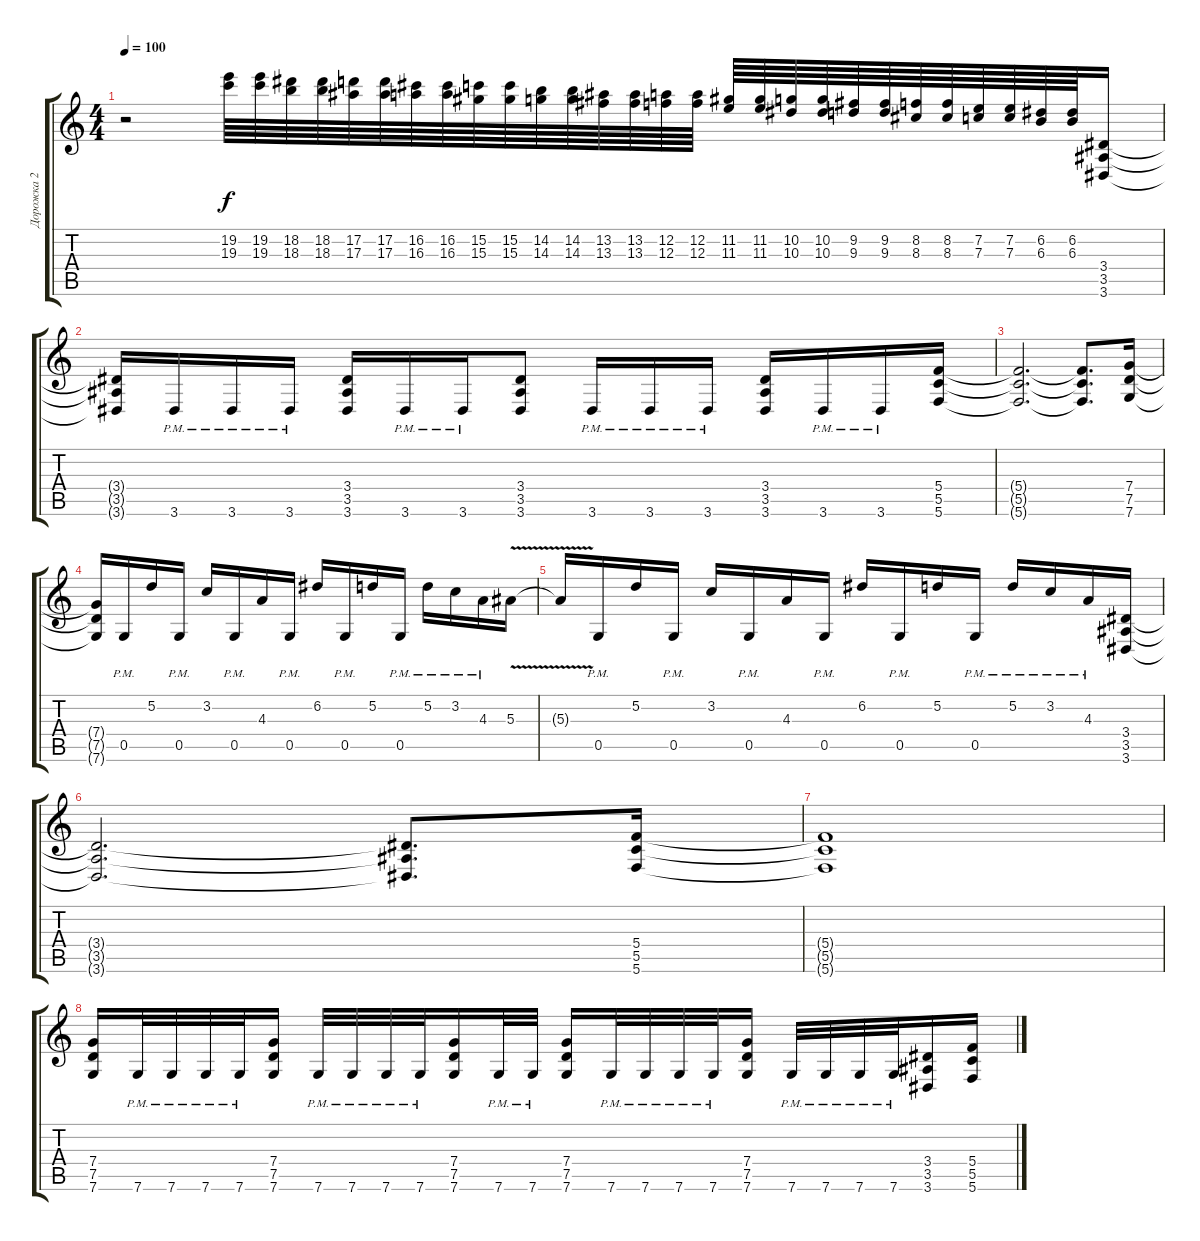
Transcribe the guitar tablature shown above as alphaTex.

\track ("Дорожка 2" "Дорожка 2") {instrument distortionguitar}
\staff {score tabs}
\tuning (D4 A3 F3 C3 G2 C2) {hide}
\ts (4 4)
\tempo 100
\clef g2
\ks c
r.2{dy f} (19.2 19.3).64 (19.2 19.3).64 (18.2 18.3).64 (18.2 18.3).64 (17.2 17.3).64 (17.2 17.3).64 (16.2 16.3).64 (16.2 16.3).64 (15.2 15.3).64 (15.2 15.3).64 (14.2 14.3).64 (14.2 14.3).64 (13.2 13.3).64 (13.2 13.3).64 (12.2 12.3).64 (12.2 12.3).64 (11.2 11.3).64 (11.2 11.3).64 (10.2 10.3).64 (10.2 10.3).64 (9.2 9.3).64 (9.2 9.3).64 (8.2 8.3).64 (8.2 8.3).64 (7.2 7.3).64 (7.2 7.3).64 (6.2 6.3).64 (6.2 6.3).64 (3.4 3.5 3.6).16 |
(3.4{t} 3.5{t} 3.6{t}).16 3.6{pm}.16 3.6{pm}.16 3.6{pm}.16 (3.4 3.5 3.6).16 3.6{pm}.16 3.6{pm}.16 (3.4 3.5 3.6).8 3.6{pm}.16 3.6{pm}.16 3.6{pm}.16 (3.4 3.5 3.6).16 3.6{pm}.16 3.6{pm}.16 (5.4 5.5 5.6).16 |
(5.4{t} 5.5{t} 5.6{t}).2{d} (5.4{t} 5.5{t} 5.6{t}).8{d} (7.4 7.5 7.6).16 |
(7.4{t} 7.5{t} 7.6{t}).16 0.5{pm}.16 5.2.16 0.5{pm}.16 3.2.16 0.5{pm}.16 4.3.16 0.5{pm}.16 6.2.16 0.5{pm}.16 5.2.16 0.5{pm}.16 5.2{pm}.16 3.2{pm}.16 4.3{pm}.16 5.3{v}.16 |
5.3{t}.16 0.5{pm}.16 5.2.16 0.5{pm}.16 3.2.16 0.5{pm}.16 4.3.16 0.5{pm}.16 6.2.16 0.5{pm}.16 5.2.16 0.5{pm}.16 5.2{pm}.16 3.2{pm}.16 4.3{pm}.16 (3.4 3.5 3.6).16 |
(3.4{t} 3.5{t} 3.6{t}).2{d} (3.4{t} 3.5{t} 3.6{t}).8{d} (5.4 5.5 5.6).16 |
(5.4{t} 5.5{t} 5.6{t}).1 |
(7.4 7.5 7.6).16 7.6{pm}.32 7.6{pm}.32 7.6{pm}.32 7.6{pm}.32 (7.4 7.5 7.6).16 7.6{pm}.32 7.6{pm}.32 7.6{pm}.32 7.6{pm}.32 (7.4 7.5 7.6).16 7.6{pm}.32 7.6{pm}.32 (7.4 7.5 7.6).16 7.6{pm}.32 7.6{pm}.32 7.6{pm}.32 7.6{pm}.32 (7.4 7.5 7.6).16 7.6{pm}.32 7.6{pm}.32 7.6{pm}.32 7.6{pm}.32 (3.4 3.5 3.6).16 (5.4 5.5 5.6).16
